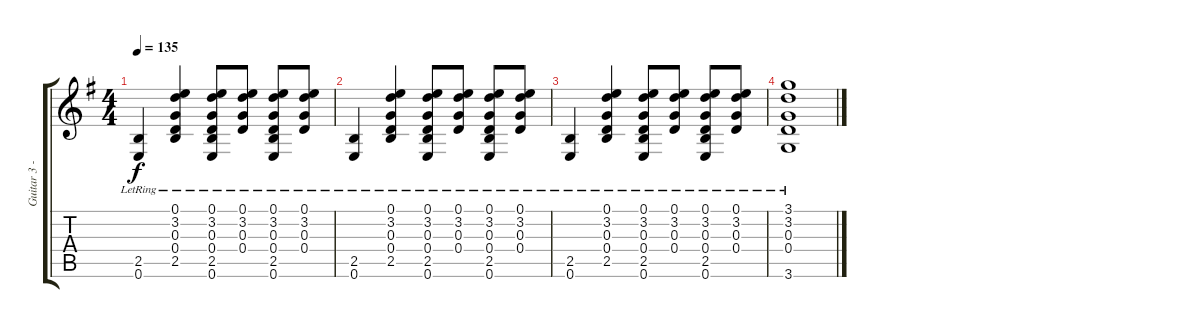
\track ("Guitar 3 - Lead" "Guitar 3 -") {instrument acousticguitarsteel}
\staff {score tabs}
\tuning (E4 B3 G3 D3 A2 E2) {hide}
\ts (4 4)
\tempo 135
\clef g2
\ks g
(2.5{lr} 0.6{lr}).4{dy f} (0.1{lr} 3.2{lr} 0.3{lr} 0.4{lr} 2.5{lr}).4 (0.1{lr} 3.2{lr} 0.3{lr} 0.4{lr} 2.5{lr} 0.6{lr}).8 (0.1{lr} 3.2{lr} 0.3{lr} 0.4{lr}).8 (0.1{lr} 3.2{lr} 0.3{lr} 0.4{lr} 2.5{lr} 0.6{lr}).8 (0.1{lr} 3.2{lr} 0.3{lr} 0.4{lr}).8 |
(2.5{lr} 0.6{lr}).4 (0.1{lr} 3.2{lr} 0.3{lr} 0.4{lr} 2.5{lr}).4 (0.1{lr} 3.2{lr} 0.3{lr} 0.4{lr} 2.5{lr} 0.6{lr}).8 (0.1{lr} 3.2{lr} 0.3{lr} 0.4{lr}).8 (0.1{lr} 3.2{lr} 0.3{lr} 0.4{lr} 2.5{lr} 0.6{lr}).8 (0.1{lr} 3.2{lr} 0.3{lr} 0.4{lr}).8 |
(2.5{lr} 0.6{lr}).4 (0.1{lr} 3.2{lr} 0.3{lr} 0.4{lr} 2.5{lr}).4 (0.1{lr} 3.2{lr} 0.3{lr} 0.4{lr} 2.5{lr} 0.6{lr}).8 (0.1{lr} 3.2{lr} 0.3{lr} 0.4{lr}).8 (0.1{lr} 3.2{lr} 0.3{lr} 0.4{lr} 2.5{lr} 0.6{lr}).8 (0.1{lr} 3.2{lr} 0.3{lr} 0.4{lr}).8 |
(3.1{lr} 3.2{lr} 0.3{lr} 0.4{lr} 3.6{lr}).1
